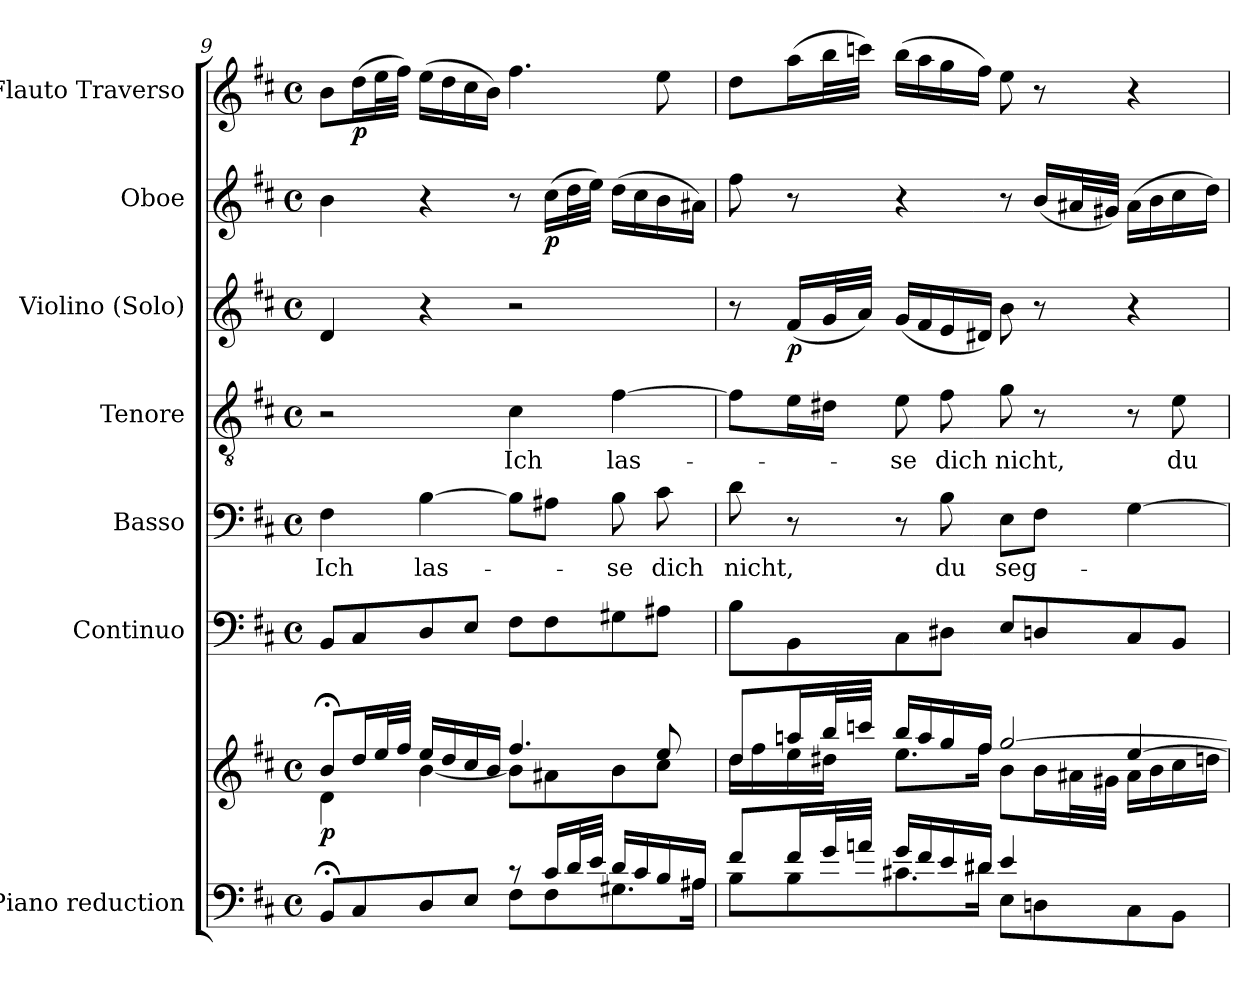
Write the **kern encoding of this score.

**kern	**kern	**dynam	**kern	**kern	**text	**kern	**text	**kern	**dynam	**kern	**dynam	**kern	**dynam
*part7	*part7	*part7	*part6	*part5	*part5	*part4	*part4	*part3	*part3	*part2	*part2	*part1	*part1
*staff8	*staff7	*staff7/8	*staff6	*staff5	*staff5	*staff4	*staff4	*staff3	*staff3	*staff2	*staff2	*staff1	*staff1
*I"Piano reduction	*	*	*I"Continuo	*I"Basso	*	*I"Tenore	*	*I"Violino (Solo)	*	*I"Oboe	*	*I"Flauto Traverso	*
*I'Pno	*	*	*	*	*	*	*	*I'Vln	*	*I'Ob	*	*I'Fl	*
*clefF4	*clefG2	*	*clefF4	*clefF4	*	*clefGv2	*	*clefG2	*	*clefG2	*	*clefG2	*
*k[f#c#]	*k[f#c#]	*	*k[f#c#]	*k[f#c#]	*	*k[f#c#]	*	*k[f#c#]	*	*k[f#c#]	*	*k[f#c#]	*
*M4/4	*M4/4	*	*M4/4	*M4/4	*	*M4/4	*	*M4/4	*	*M4/4	*	*M4/4	*
*met(c)	*met(c)	*	*met(c)	*met(c)	*	*met(c)	*	*met(c)	*	*met(c)	*	*met(c)	*
=9	=9	=9	=9	=9	=9	=9	=9	=9	=9	=9	=9	=9	=9
*^	*^	*	*	*	*	*	*	*	*	*	*	*	*
!	!	!	!	!LO:DY:b	!	!	!LO:LY:b	!	!	!	!	!	!	!	!
8BB;/L	2ryy	8b;</L	4d\	p	8BB/L	4F#\	Ich	2r	.	4d/	.	4b\	.	8b\L	.
!	!	!	!	!	!	!	!	!	!	!	!	!	!	!	!LO:DY:b
8C#/	.	16dd/L	.	.	8C#/	.	.	.	.	.	.	.	.	(16dd\L	p
.	.	32ee/L	.	.	.	.	.	.	.	.	.	.	.	32ee\L	.
.	.	32ff#/JJJ	.	.	.	.	.	.	.	.	.	.	.	32ff#\JJJ)	.
!	!	!	!	!	!	!	!LO:LY:b	!	!	!	!	!	!	!	!
8D/	.	16ee/LL	[4b\	.	8D/	[4B\	las-	.	.	4r	.	4r	.	(16ee\LL	.
.	.	16dd/	.	.	.	.	.	.	.	.	.	.	.	16dd\	.
8E/J	.	16cc#/	.	.	8E/J	.	.	.	.	.	.	.	.	16cc#\	.
.	.	16b/JJ	.	.	.	.	.	.	.	.	.	.	.	16b\JJ)	.
!	!	!	!	!	!	!	!	!	!LO:LY:b	!	!	!	!	!	!
8r	8F#\L	4.ff#/	8b\L]	.	8F#\L	8B\L]	.	4c#\	Ich	2r	.	8r	.	4.ff#\	.
!	!	!	!	!	!	!	!	!	!	!	!	!	!LO:DY:b	!	!
16c#/LL	8F#\	.	8a#X\	.	8F#\	8A#X\J	.	.	.	.	.	(16cc#\LL	p	.	.
32d/L	.	.	.	.	.	.	.	.	.	.	.	32dd\L	.	.	.
32e/JJJ	.	.	.	.	.	.	.	.	.	.	.	32ee\JJJ)	.	.	.
!	!	!	!	!	!	!	!LO:LY:b	!	!LO:LY:b	!	!	!	!	!	!
16d/LL	8.G#X\	.	8b\	.	8G#X\	8B\	-se	[4f#\	las-	.	.	(16dd\LL	.	.	.
16c#/	.	.	.	.	.	.	.	.	.	.	.	16cc#\	.	.	.
!	!	!	!	!	!	!	!LO:LY:b	!	!	!	!	!	!	!	!
16B/	.	8ee/	8cc#\J	.	8A#X\J	8c#\	dich	.	.	.	.	16b\	.	8ee\	.
16A#X/JJ	16A#\Jk	.	.	.	.	.	.	.	.	.	.	16a#X\JJ)	.	.	.
=10	=10	=10	=10	=10	=10	=10	=10	=10	=10	=10	=10	=10	=10	=10	=10
*	*	*	*^	*	*	*	*	*	*	*	*	*	*	*	*
!	!	!	!	!	!	!	!	!LO:LY:b	!	!	!	!	!	!	!	!
8f#/L	8B\L	8dd/L	16dd\LL	2.ryy	.	8B\L	8d\	nicht,	8f#\L]	.	8r	.	8ff#\	.	8dd\L	.
.	.	.	16ff#\	.	.	.	.	.	.	.	.	.	.	.	.	.
!	!	!	!	!	!	!	!	!	!	!	!	!LO:DY:b	!	!	!	!
16f#/L	8B\	16aan/L	16ee\	.	.	8BB\	8r	.	16e\L	.	(16f#/LL	p	8r	.	(16aa\L	.
32g/L	.	32bb/L	16dd#X\JJ	.	.	.	.	.	16d#X\JJ	.	32g/L	.	.	.	32bb\L	.
32an/JJJ	.	32cccn/JJJ	.	.	.	.	.	.	.	.	32a/JJJ)	.	.	.	32cccn\JJJ)	.
!	!	!	!	!	!	!	!	!	!	!LO:LY:b	!	!	!	!	!	!
16g/LL	8.c#X\	16bb/LL	8.ee\L	.	.	8C#\	8r	.	8e\	-se	(16g/LL	.	4r	.	(16bb\LL	.
16f#/	.	16aa/	.	.	.	.	.	.	.	.	16f#/	.	.	.	16aa\	.
!	!	!	!	!	!	!	!	!LO:LY:b	!	!LO:LY:b	!	!	!	!	!	!
16e/	.	16gg/	.	.	.	8D#X\J	8B\	du	8f#\	dich	16e/	.	.	.	16gg\	.
16d#X/JJ	16d#\Jk	16ff#/JJ	16ff#\Jk	.	.	.	.	.	.	.	16d#X/JJ)	.	.	.	16ff#\JJ)	.
!	!	!	!	!	!	!	!	!LO:LY:b	!	!LO:LY:b	!	!	!	!	!	!
4e/	8E\L	[2gg/	8b\L	.	.	8E/L	8E\L	seg-	8g\	nicht,	8b\	.	8r	.	8ee\	.
.	8Dn\	.	16b\L	.	.	8Dn/	8F#\J	.	8r	.	8r	.	(16b/LL	.	8r	.
.	.	.	32a#X\L	.	.	.	.	.	.	.	.	.	32a#X/L	.	.	.
.	.	.	32g#X\JJJ	.	.	.	.	.	.	.	.	.	32g#X/JJJ)	.	.	.
4ryy	8C#\	.	16a#\LL	[4ee/	.	8C#/	[4G\	.	8r	.	4r	.	(16a#\LL	.	4r	.
.	.	.	16b\	.	.	.	.	.	.	.	.	.	16b\	.	.	.
!	!	!	!	!	!	!	!	!	!	!LO:LY:b	!	!	!	!	!	!
.	8BB\J	.	16cc#\	.	.	8BB/J	.	.	8e\	du	.	.	16cc#\	.	.	.
.	.	.	16ddn\JJ	.	.	.	.	.	.	.	.	.	16dd\JJ)	.	.	.
*v	*v	*	*	*	*	*	*	*	*	*	*	*	*	*	*	*
*	*v	*v	*v	*	*	*	*	*	*	*	*	*	*	*	*
=	=	=	=	=	=	=	=	=	=	=	=	=	=
*-	*-	*-	*-	*-	*-	*-	*-	*-	*-	*-	*-	*-	*-
